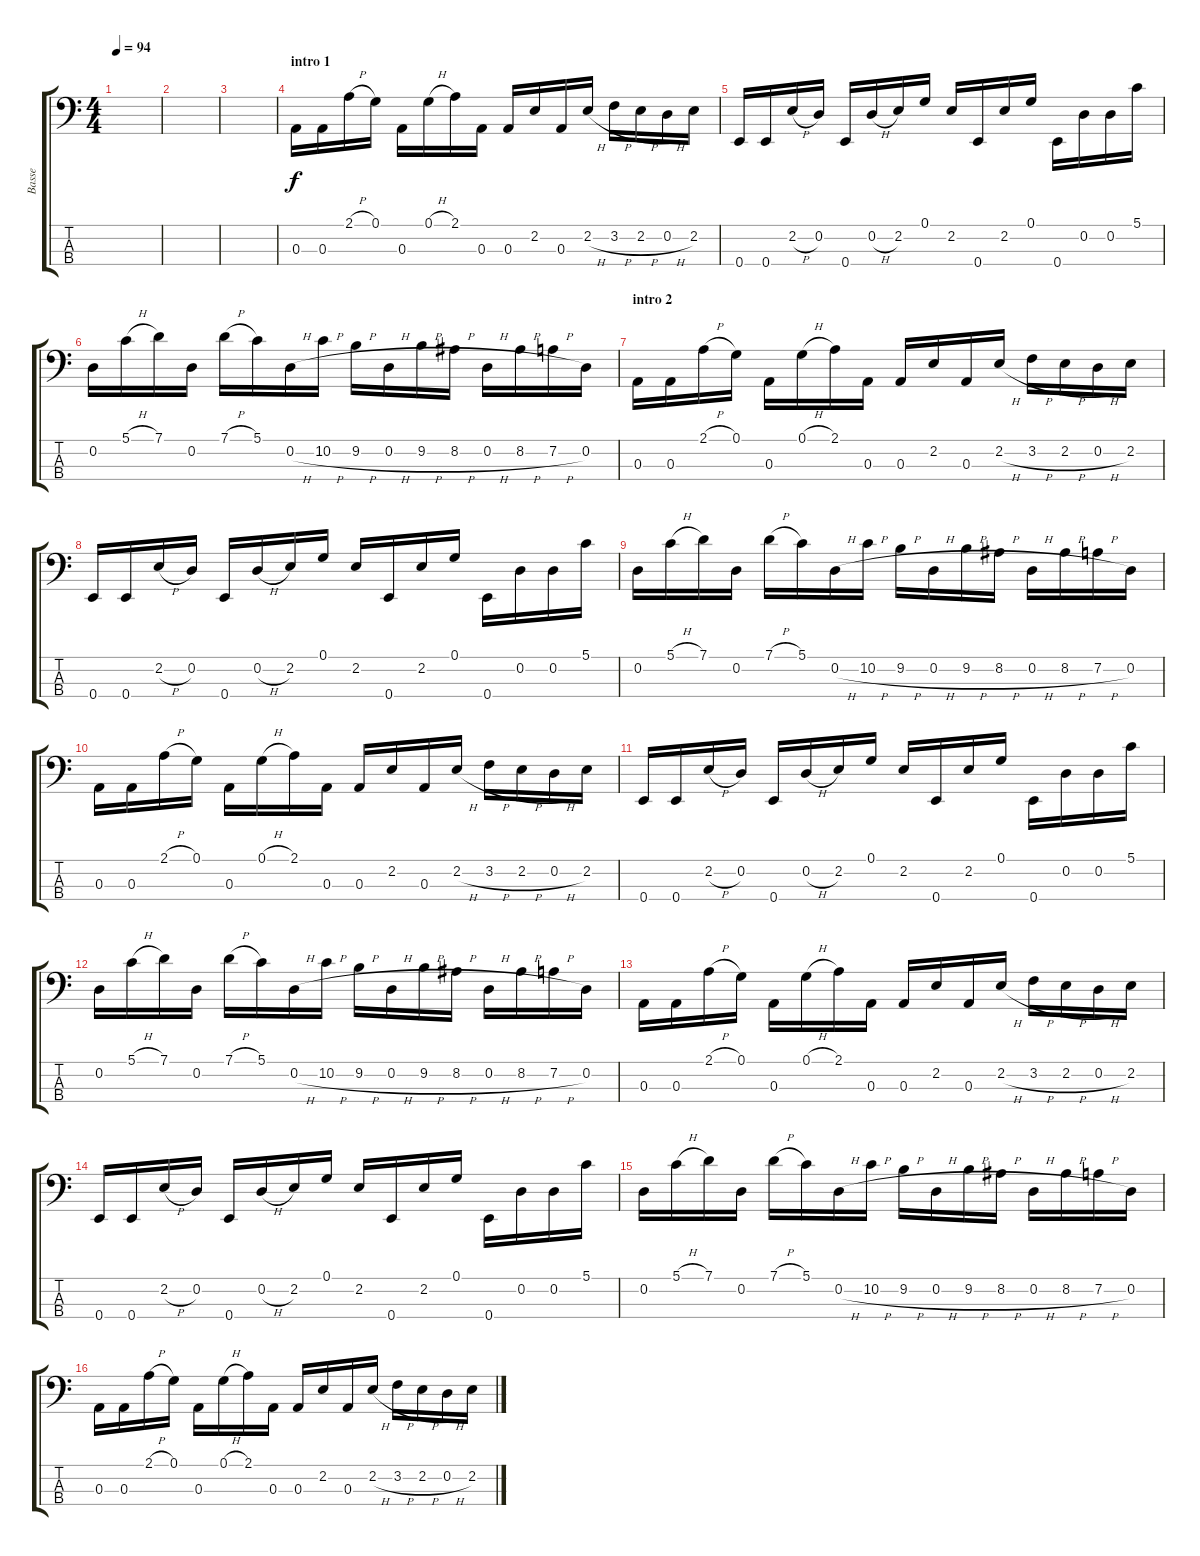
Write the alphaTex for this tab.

\track ("Basse" "Basse") {instrument electricbassfinger}
\staff {score tabs}
\tuning (G2 D2 A1 E1) {hide}
\ts (4 4)
\tempo 94
\clef f4
\ks c
|
|
|
\section ("" "intro 1")
0.3.16 0.3.16 2.1{h}.16 0.1.16 0.3.16 0.1{h}.16 2.1.16 0.3.16 0.3.16 2.2.16 0.3.16 2.2{h}.16 3.2{h}.16 2.2{h}.16 0.2{h}.16 2.2.16 |
0.4.16 0.4.16 2.2{h}.16 0.2.16 0.4.16 0.2{h}.16 2.2.16 0.1.16 2.2.16 0.4.16 2.2.16 0.1.16 0.4.16 0.2.16 0.2.16 5.1.16 |
0.2.16 5.1{h}.16 7.1.16 0.2.16 7.1{h}.16 5.1.16 0.2{h}.16 10.2{h}.16 9.2{h}.16 0.2{h}.16 9.2{h}.16 8.2{h}.16 0.2{h}.16 8.2{h}.16 7.2{h}.16 0.2.16 |
\section ("" "intro 2")
0.3.16 0.3.16 2.1{h}.16 0.1.16 0.3.16 0.1{h}.16 2.1.16 0.3.16 0.3.16 2.2.16 0.3.16 2.2{h}.16 3.2{h}.16 2.2{h}.16 0.2{h}.16 2.2.16 |
0.4.16 0.4.16 2.2{h}.16 0.2.16 0.4.16 0.2{h}.16 2.2.16 0.1.16 2.2.16 0.4.16 2.2.16 0.1.16 0.4.16 0.2.16 0.2.16 5.1.16 |
0.2.16 5.1{h}.16 7.1.16 0.2.16 7.1{h}.16 5.1.16 0.2{h}.16 10.2{h}.16 9.2{h}.16 0.2{h}.16 9.2{h}.16 8.2{h}.16 0.2{h}.16 8.2{h}.16 7.2{h}.16 0.2.16 |
0.3.16 0.3.16 2.1{h}.16 0.1.16 0.3.16 0.1{h}.16 2.1.16 0.3.16 0.3.16 2.2.16 0.3.16 2.2{h}.16 3.2{h}.16 2.2{h}.16 0.2{h}.16 2.2.16 |
0.4.16 0.4.16 2.2{h}.16 0.2.16 0.4.16 0.2{h}.16 2.2.16 0.1.16 2.2.16 0.4.16 2.2.16 0.1.16 0.4.16 0.2.16 0.2.16 5.1.16 |
0.2.16 5.1{h}.16 7.1.16 0.2.16 7.1{h}.16 5.1.16 0.2{h}.16 10.2{h}.16 9.2{h}.16 0.2{h}.16 9.2{h}.16 8.2{h}.16 0.2{h}.16 8.2{h}.16 7.2{h}.16 0.2.16 |
0.3.16 0.3.16 2.1{h}.16 0.1.16 0.3.16 0.1{h}.16 2.1.16 0.3.16 0.3.16 2.2.16 0.3.16 2.2{h}.16 3.2{h}.16 2.2{h}.16 0.2{h}.16 2.2.16 |
0.4.16 0.4.16 2.2{h}.16 0.2.16 0.4.16 0.2{h}.16 2.2.16 0.1.16 2.2.16 0.4.16 2.2.16 0.1.16 0.4.16 0.2.16 0.2.16 5.1.16 |
0.2.16 5.1{h}.16 7.1.16 0.2.16 7.1{h}.16 5.1.16 0.2{h}.16 10.2{h}.16 9.2{h}.16 0.2{h}.16 9.2{h}.16 8.2{h}.16 0.2{h}.16 8.2{h}.16 7.2{h}.16 0.2.16 |
0.3.16 0.3.16 2.1{h}.16 0.1.16 0.3.16 0.1{h}.16 2.1.16 0.3.16 0.3.16 2.2.16 0.3.16 2.2{h}.16 3.2{h}.16 2.2{h}.16 0.2{h}.16 2.2.16
